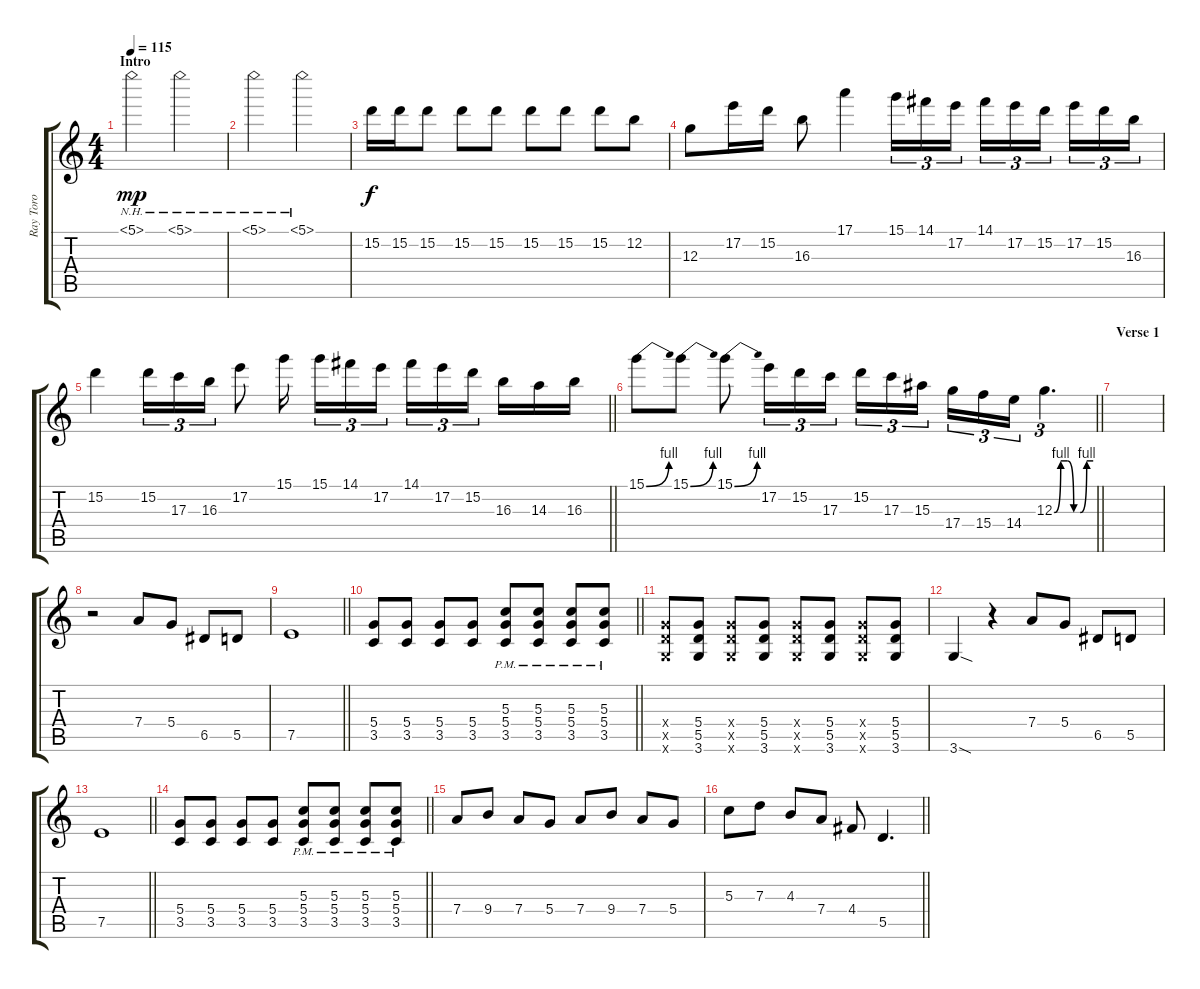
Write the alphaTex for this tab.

\track ("Ray Toro" "Ray Toro") {instrument overdrivenguitar}
\staff {score tabs}
\tuning (E4 B3 G3 D3 A2 E2) {hide}
\ts (4 4)
\section ("" "Intro")
\tempo 115
\tempo 105
\tempo 115
\clef g2
\ks c
5.1{nh}.2{dy mp instrument overdrivenguitar} 5.1{nh}.2{volume 12} |
5.1{nh}.2{volume 8} 5.1{nh}.2{volume 4} |
15.2.16{dy f volume 16} 15.2.16 15.2.8 15.2.8 15.2.8 15.2.8 15.2.8 15.2.8 12.2.8 |
12.3.8 17.2.16 15.2.16 16.3.8 17.1.4 15.1.16{tu (3 2)} 14.1.16{tu (3 2)} 17.2.16{tu (3 2)} 14.1.16{tu (3 2)} 17.2.16{tu (3 2)} 15.2.16{tu (3 2) beam splitsecondary} 17.2.16{tu (3 2)} 15.2.16{tu (3 2)} 16.3.16{tu (3 2)} |
\barLineRight lightlight
15.2.4 15.2.16{tu (3 2)} 17.3.16{tu (3 2)} 16.3.16{tu (3 2)} 17.2.8 15.1.16{beam splitsecondary} 15.1.16{tu (3 2)} 14.1.16{tu (3 2)} 17.2.16{tu (3 2) beam splitsecondary} 14.1.16{tu (3 2)} 17.2.16{tu (3 2)} 15.2.16{tu (3 2) beam splitsecondary} 16.3.16 14.3.16 16.3.16 |
\barLineRight lightlight
15.1{be (bend 0 0 60 4)}.8 15.1{be (bend 0 0 60 4)}.8 15.1{be (bend 0 0 60 4)}.8 17.2.16{tu (3 2)} 15.2.16{tu (3 2)} 17.3.16{tu (3 2)} 15.2.16{tu (3 2)} 17.3.16{tu (3 2)} 15.3.16{tu (3 2) beam splitsecondary} 17.4.16{tu (3 2)} 15.4.16{tu (3 2)} 14.4.16{tu (3 2)} 12.3{be (custom 0 0 10 4 20 4 30 0 40 0 50 4 60 4)}.4{d tu (3 2)} |
\section ("" "Verse 1")
|
r.2 7.4.8 5.4.8 6.5.8 5.5.8 |
\barLineRight lightlight
7.5.1 |
\barLineRight lightlight
(5.4 3.5).8 (5.4 3.5).8 (5.4 3.5).8 (5.4 3.5).8 (5.3{pm} 5.4 3.5).8 (5.3{pm} 5.4 3.5).8 (5.3{pm} 5.4 3.5).8 (5.3{pm} 5.4 3.5).8 |
(5.4{x} 5.5{x} 3.6{x}).8 (5.4 5.5 3.6).8 (5.4{x} 5.5{x} 3.6{x}).8 (5.4 5.5 3.6).8 (5.4{x} 5.5{x} 3.6{x}).8 (5.4 5.5 3.6).8 (5.4{x} 5.5{x} 3.6{x}).8 (5.4 5.5 3.6).8 |
3.6{sod}.4 r.4 7.4.8 5.4.8 6.5.8 5.5.8 |
\barLineRight lightlight
7.5.1 |
\barLineRight lightlight
(5.4 3.5).8 (5.4 3.5).8 (5.4 3.5).8 (5.4 3.5).8 (5.3{pm} 5.4 3.5).8 (5.3{pm} 5.4 3.5).8 (5.3{pm} 5.4 3.5).8 (5.3{pm} 5.4 3.5).8 |
7.4.8 9.4.8 7.4.8 5.4.8 7.4.8 9.4.8 7.4.8 5.4.8 |
\barLineRight lightlight
5.3.8 7.3.8 4.3.8 7.4.8 4.4.8 5.5.4{d}
